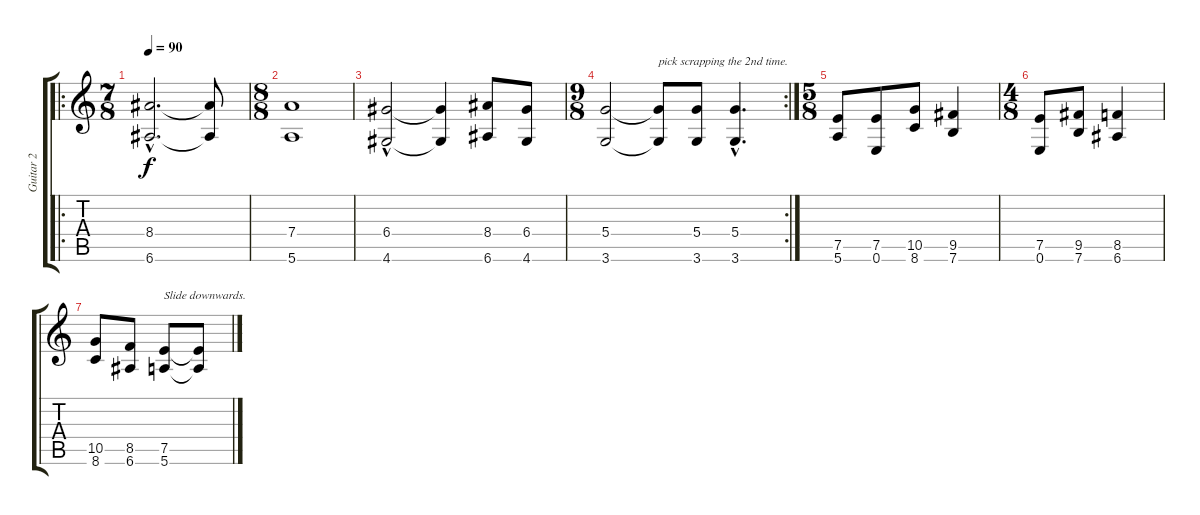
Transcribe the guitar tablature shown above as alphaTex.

\track ("Guitar 2" "Guitar 2") {instrument distortionguitar}
\staff {score tabs}
\tuning (E4 B3 G3 D3 A2 E2) {hide}
\ro
\ts (7 8)
\tempo 90
\clef g2
\ks c
(8.4{hac} 6.6{hac}).2{d dy f} (8.4{t} 6.6{t}).8 |
\ts (8 8)
(7.4 5.6).1 |
(6.4{hac} 4.6).2 (6.4{t} 4.6{t}).4 (8.4 6.6).8 (6.4 4.6).8 |
\rc 2
\ts (9 8)
(5.4 3.6).2 (5.4{t} 3.6{t}).8{txt "pick scrapping the 2nd time."} (5.4 3.6).8 (5.4{hac} 3.6{hac}).4{d} |
\ts (5 8)
(7.5 5.6).8 (7.5 0.6).8 (10.5 8.6).8 (9.5 7.6).4 |
\ts (4 8)
(7.5 0.6).8 (9.5 7.6).8 (8.5 6.6).4 |
(10.5 8.6).8 (8.5 6.6).8 (7.5 5.6).8{txt "Slide downwards."} (7.5{t} 5.6{t}).8
